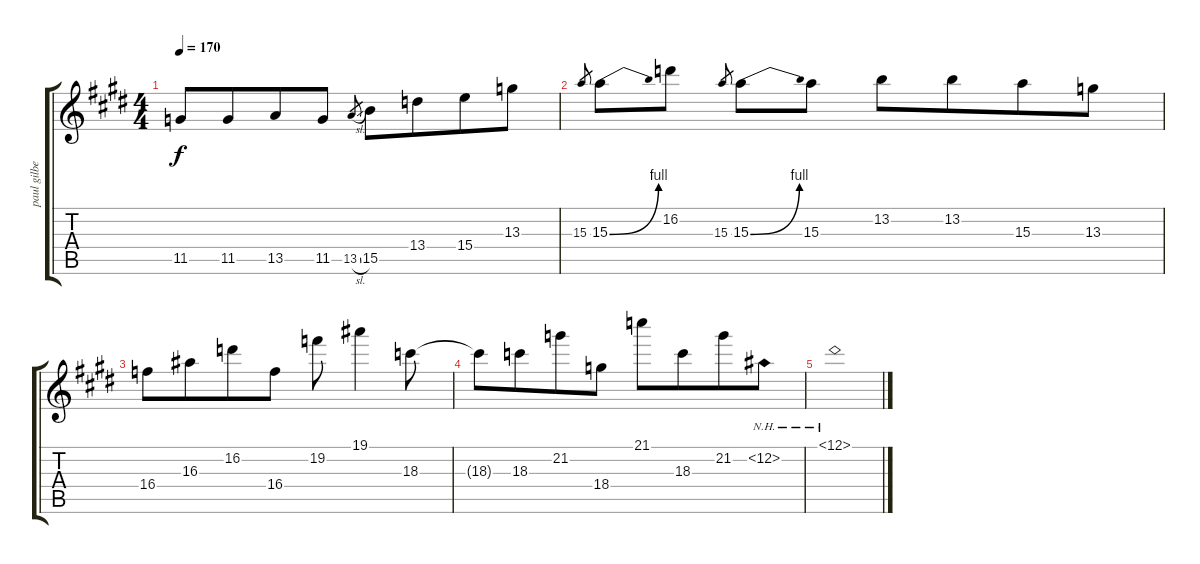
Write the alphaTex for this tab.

\track ("paul gilbert" "paul gilbe") {instrument distortionguitar}
\staff {score tabs}
\tuning (Eb4 Bb3 Gb3 Db3 Ab2 Eb2) {hide}
\ts (4 4)
\tempo 170
\clef g2
\ks e
11.5.8{dy f} 11.5.8{beam merge} 13.5.8 11.5.8 13.5{sl}.8{gr} 15.5.8 13.4.8{beam merge} 15.4.8 13.3.8 |
15.3.8{gr} 15.3{be (bend 0 0 60 4)}.8 16.2.8 15.3.8{gr beam merge} 15.3{be (bend 0 0 60 4)}.8 15.3.8 13.2.8 13.2.8{beam merge} 15.3.8 13.3.8 |
16.4.8 16.3.8{beam merge} 16.2.8 16.4.8 19.2.8 19.1.4 18.3.8 |
18.3{t}.8 18.3.8{beam merge} 21.2.8 18.4.8 21.1.8 18.3.8{beam merge} 21.2.8 23.2{nh}.8 |
23.1{nh}.1
